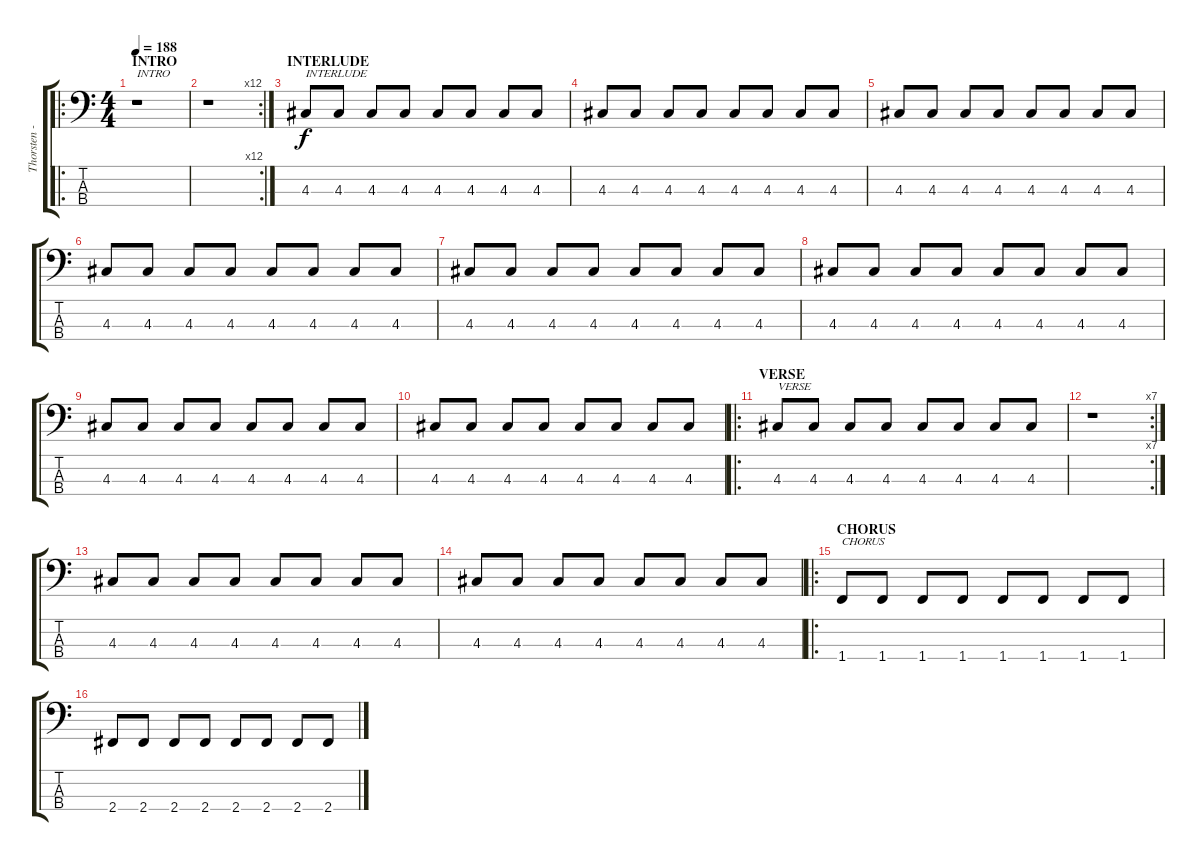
\track ("Thorsten - Bass" "Thorsten -") {instrument electricbasspick}
\staff {score tabs}
\tuning (G2 D2 A1 E1) {hide}
\ro
\ts (4 4)
\section ("" "INTRO")
\tempo 188
\clef f4
\ks c
r.1{txt "INTRO" dy f instrument electricbasspick} |
\rc 12
r.1 |
\section ("" "INTERLUDE")
4.3.8{txt "INTERLUDE"} 4.3.8 4.3.8 4.3.8 4.3.8 4.3.8 4.3.8 4.3.8 |
4.3.8 4.3.8 4.3.8 4.3.8 4.3.8 4.3.8 4.3.8 4.3.8 |
4.3.8 4.3.8 4.3.8 4.3.8 4.3.8 4.3.8 4.3.8 4.3.8 |
4.3.8 4.3.8 4.3.8 4.3.8 4.3.8 4.3.8 4.3.8 4.3.8 |
4.3.8 4.3.8 4.3.8 4.3.8 4.3.8 4.3.8 4.3.8 4.3.8 |
4.3.8 4.3.8 4.3.8 4.3.8 4.3.8 4.3.8 4.3.8 4.3.8 |
4.3.8 4.3.8 4.3.8 4.3.8 4.3.8 4.3.8 4.3.8 4.3.8 |
4.3.8 4.3.8 4.3.8 4.3.8 4.3.8 4.3.8 4.3.8 4.3.8 |
\ro
\section ("" "VERSE")
4.3.8{txt "VERSE"} 4.3.8 4.3.8 4.3.8 4.3.8 4.3.8 4.3.8 4.3.8 |
\rc 7
r.1 |
4.3.8 4.3.8 4.3.8 4.3.8 4.3.8 4.3.8 4.3.8 4.3.8 |
4.3.8 4.3.8 4.3.8 4.3.8 4.3.8 4.3.8 4.3.8 4.3.8 |
\ro
\section ("" "CHORUS")
1.4.8{txt "CHORUS"} 1.4.8 1.4.8 1.4.8 1.4.8 1.4.8 1.4.8 1.4.8 |
2.4.8 2.4.8 2.4.8 2.4.8 2.4.8 2.4.8 2.4.8 2.4.8
